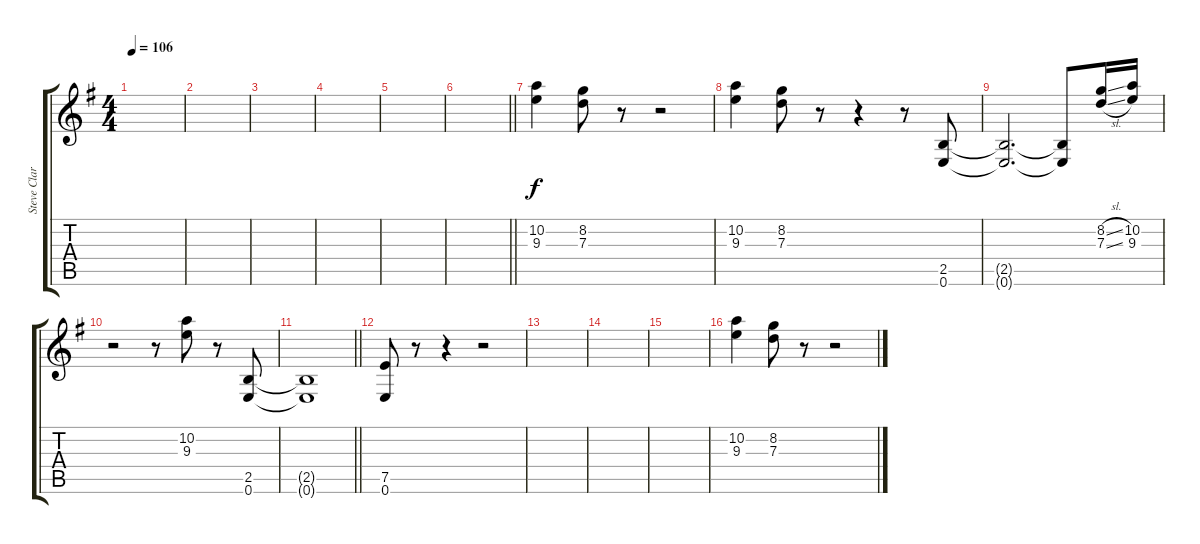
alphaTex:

\track ("Steve Clark/Phil Collen/Pete Willis" "Steve Clar") {instrument distortionguitar}
\staff {score tabs}
\tuning (E4 B3 G3 D3 A2 E2) {hide}
\ts (4 4)
\tempo 106
\clef g2
\ks eminor
|
|
|
|
|
\barLineRight lightlight
|
(10.2 9.3).4 (8.2 7.3).8 r.8 r.2 |
(10.2 9.3).4 (8.2 7.3).8 r.8 r.4 r.8 (2.5 0.6).8 |
(2.5{t} 0.6{t}).2{d} (2.5{t} 0.6{t}).8 (8.2{sl} 7.3{sl}).16 (10.2 9.3).16 |
r.2 r.8 (10.2 9.3).8 r.8 (2.5 0.6).8 |
\barLineRight lightlight
(2.5{t} 0.6{t}).1 |
(7.5 0.6).8 r.8 r.4 r.2 |
|
|
|
(10.2 9.3).4 (8.2 7.3).8 r.8 r.2
